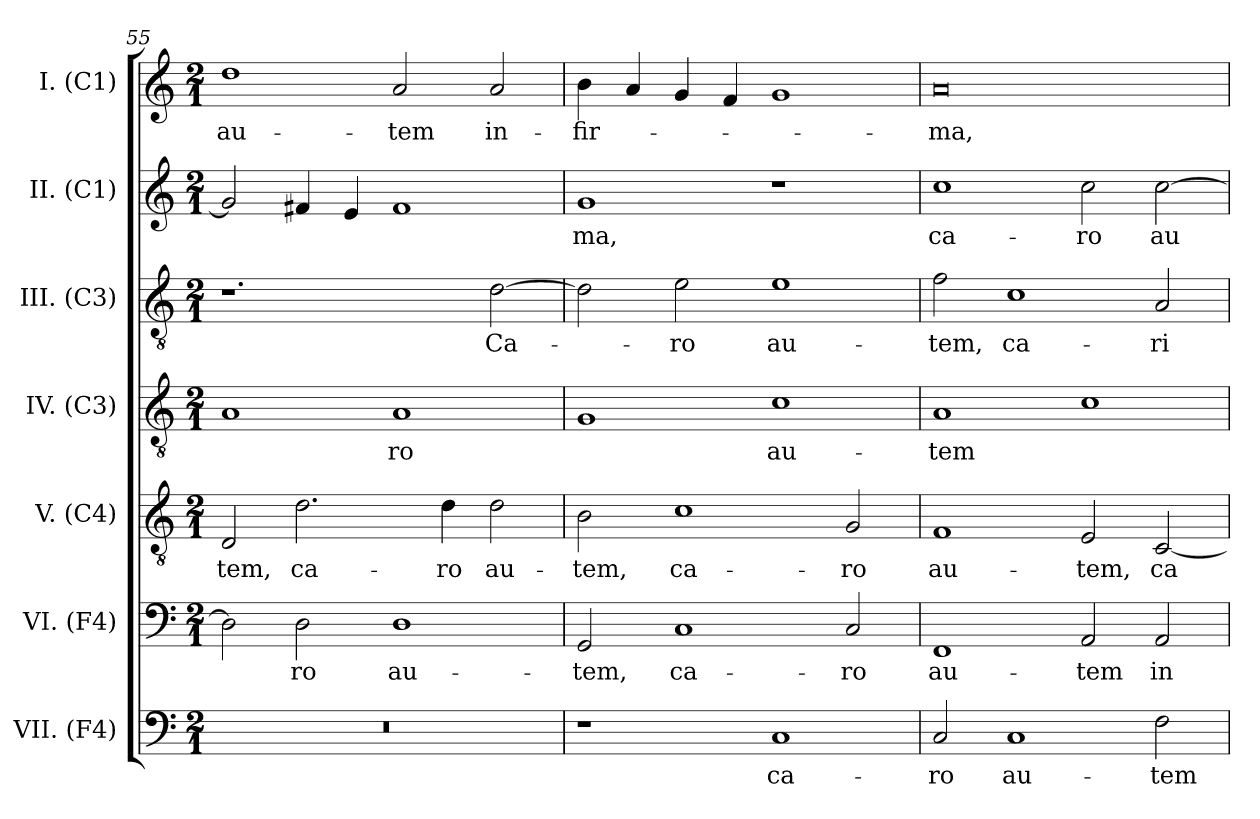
**kern	**text	**kern	**text	**kern	**text	**kern	**text	**kern	**text	**kern	**text	**kern	**text
*part7	*part7	*part6	*part6	*part5	*part5	*part4	*part4	*part3	*part3	*part2	*part2	*part1	*part1
*staff7	*staff7	*staff6	*staff6	*staff5	*staff5	*staff4	*staff4	*staff3	*staff3	*staff2	*staff2	*staff1	*staff1
*I"VII. (F4)	*	*I"VI. (F4)	*	*I"V. (C4)	*	*I"IV. (C3)	*	*I"III. (C3)	*	*I"II. (C1)	*	*I"I. (C1)	*
*I'VII.	*	*I'VI.	*	*I'V.	*	*I'IV.	*	*I'III.	*	*I'II.	*	*I'I.	*
*clefF4	*	*clefF4	*	*clefGv2	*	*clefGv2	*	*clefGv2	*	*clefG2	*	*clefG2	*
*	*	*	*	*ITrd7c12	*	*	*	*	*	*	*	*	*
*k[]	*	*k[]	*	*k[]	*	*k[]	*	*k[]	*	*k[]	*	*k[]	*
*C:	*	*C:	*	*C:	*	*C:	*	*C:	*	*C:	*	*C:	*
*M2/1	*	*M2/1	*	*M2/1	*	*M2/1	*	*M2/1	*	*M2/1	*	*M2/1	*
=55	=55	=55	=55	=55	=55	=55	=55	=55	=55	=55	=55	=55	=55
!LO:N:vis=1	!	!	!	!	!	!	!	!	!	!	!	!	!
!	!	!	!	!	!LO:LY:b:color=#000000	!	!	!	!	!	!	!	!
!	!	!	!	!	!	!	!	!	!	!	!	!	!LO:LY:b:color=#000000
0r	.	2Di\]	.	2DDi/	-tem,	1Ai	.	1.r	.	2gi/]	.	1ddi	au-
!	!	!	!LO:LY:b:color=#000000	!	!	!	!	!	!	!	!	!	!
!	!	!	!	!	!LO:LY:b:color=#000000	!	!	!	!	!	!	!	!
.	.	2Di\	-ro	2.Di\	ca-	.	.	.	.	4f#Xi/	.	.	.
.	.	.	.	.	.	.	.	.	.	4ei/	.	.	.
!	!	!	!LO:LY:b:color=#000000	!	!	!	!	!	!	!	!	!	!
!	!	!	!	!	!	!	!LO:LY:b:color=#000000	!	!	!	!	!	!
!	!	!	!	!	!	!	!	!	!	!	!	!	!LO:LY:b:color=#000000
.	.	1Di	au-	.	.	1Ai	-ro	.	.	1f#i	.	2ai/	-tem
!	!	!	!	!	!LO:LY:b:color=#000000	!	!	!	!	!	!	!	!
.	.	.	.	4Di\	-ro	.	.	.	.	.	.	.	.
!	!	!	!	!	!LO:LY:b:color=#000000	!	!	!	!	!	!	!	!
!	!	!	!	!	!	!	!	!	!LO:LY:b:color=#000000	!	!	!	!
!	!	!	!	!	!	!	!	!	!	!	!	!	!LO:LY:b:color=#000000
.	.	.	.	2Di\	au-	.	.	[2di\	Ca-	.	.	2ai/	in-
!!LO:LB:g=z
=56	=56	=56	=56	=56	=56	=56	=56	=56	=56	=56	=56	=56	=56
!	!	!	!LO:LY:b:color=#000000	!	!	!	!	!	!	!	!	!	!
!	!	!	!	!	!LO:LY:b:color=#000000	!	!	!	!	!	!	!	!
!	!	!	!	!	!	!	!	!	!	!	!LO:LY:b:color=#000000	!	!
!	!	!	!	!	!	!	!	!	!	!	!	!	!LO:LY:b:color=#000000
1r	.	2GGi/	-tem,	2BBi\	-tem,	1Gi	.	2di\]	.	1gi	-ma,	4bi\	-fir-
.	.	.	.	.	.	.	.	.	.	.	.	4ai/	.
!	!	!	!LO:LY:b:color=#000000	!	!	!	!	!	!	!	!	!	!
!	!	!	!	!	!LO:LY:b:color=#000000	!	!	!	!	!	!	!	!
!	!	!	!	!	!	!	!	!	!LO:LY:b:color=#000000	!	!	!	!
.	.	1Ci	ca-	1Ci	ca-	.	.	2ei\	-ro	.	.	4gi/	.
.	.	.	.	.	.	.	.	.	.	.	.	4fi/	.
!	!LO:LY:b:color=#000000	!	!	!	!	!	!	!	!	!	!	!	!
!	!	!	!	!	!	!	!LO:LY:b:color=#000000	!	!	!	!	!	!
!	!	!	!	!	!	!	!	!	!LO:LY:b:color=#000000	!	!	!	!
1Ci	ca-	.	.	.	.	1ci	au-	1ei	au-	1r	.	1gi	.
!	!	!	!LO:LY:b:color=#000000	!	!	!	!	!	!	!	!	!	!
!	!	!	!	!	!LO:LY:b:color=#000000	!	!	!	!	!	!	!	!
.	.	2Ci/	-ro	2GGi/	-ro	.	.	.	.	.	.	.	.
=57	=57	=57	=57	=57	=57	=57	=57	=57	=57	=57	=57	=57	=57
!	!LO:LY:b:color=#000000	!	!	!	!	!	!	!	!	!	!	!	!
!	!	!	!LO:LY:b:color=#000000	!	!	!	!	!	!	!	!	!	!
!	!	!	!	!	!LO:LY:b:color=#000000	!	!	!	!	!	!	!	!
!	!	!	!	!	!	!	!LO:LY:b:color=#000000	!	!	!	!	!	!
!	!	!	!	!	!	!	!	!	!LO:LY:b:color=#000000	!	!	!	!
!	!	!	!	!	!	!	!	!	!	!	!LO:LY:b:color=#000000	!	!
!	!	!	!	!	!	!	!	!	!	!	!	!	!LO:LY:b:color=#000000
2Ci/	-ro	1FFi	au-	1FFi	au-	1Ai	-tem	2fi\	-tem,	1cci	ca-	0ai	-ma,
!	!LO:LY:b:color=#000000	!	!	!	!	!	!	!	!	!	!	!	!
!	!	!	!	!	!	!	!	!	!LO:LY:b:color=#000000	!	!	!	!
1Ci	au-	.	.	.	.	.	.	1ci	ca-	.	.	.	.
!	!	!	!LO:LY:b:color=#000000	!	!	!	!	!	!	!	!	!	!
!	!	!	!	!	!LO:LY:b:color=#000000	!	!	!	!	!	!	!	!
!	!	!	!	!	!	!	!	!	!	!	!LO:LY:b:color=#000000	!	!
.	.	2AAi/	-tem	2EEi/	-tem,	1ci	.	.	.	2cci\	-ro	.	.
!	!LO:LY:b:color=#000000	!	!	!	!	!	!	!	!	!	!	!	!
!	!	!	!LO:LY:b:color=#000000	!	!	!	!	!	!	!	!	!	!
!	!	!	!	!	!LO:LY:b:color=#000000	!	!	!	!	!	!	!	!
!	!	!	!	!	!	!	!	!	!LO:LY:b:color=#000000	!	!	!	!
!	!	!	!	!	!	!	!	!	!	!	!LO:LY:b:color=#000000	!	!
2Fi\	-tem	2AAi/	in-	[2CCi/	ca-	.	.	2Ai/	-ri	[2cci\	au-	.	.
=	=	=	=	=	=	=	=	=	=	=	=	=	=
*-	*-	*-	*-	*-	*-	*-	*-	*-	*-	*-	*-	*-	*-
